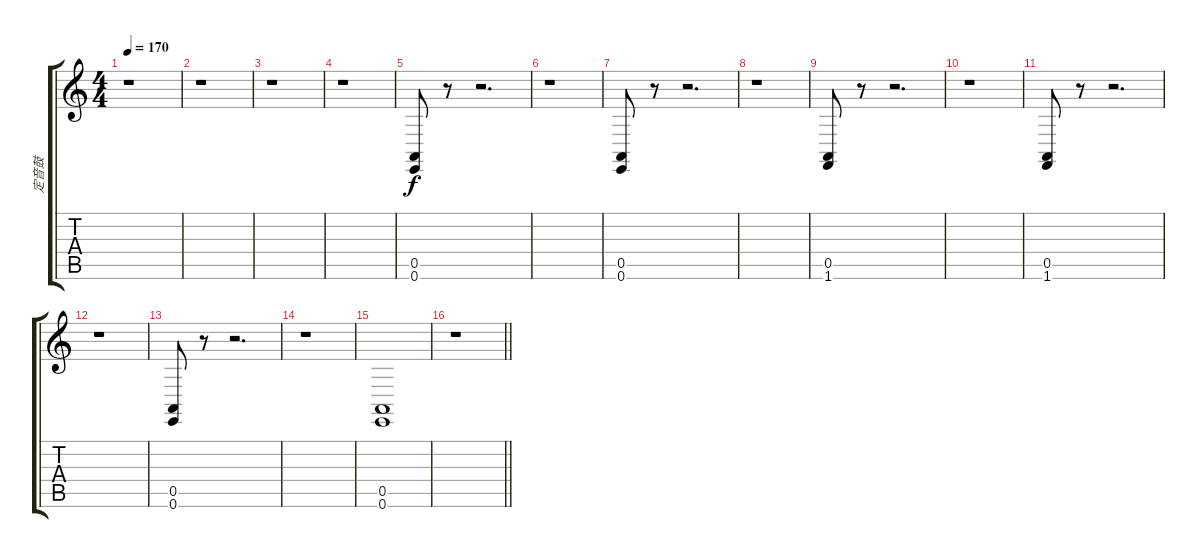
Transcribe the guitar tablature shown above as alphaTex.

\track ("定音鼓" "定音鼓") {instrument timpani}
\staff {score tabs}
\tuning (E4 B3 G3 D3 A2 E2) {hide}
\ts (4 4)
\tempo 170
\clef g2
\ks c
r.1{dy mp} |
r.1 |
r.1 |
r.1 |
(0.5 0.6).8{dy f} r.8 r.2{d} |
r.1 |
(0.5 0.6).8 r.8 r.2{d} |
r.1 |
(0.5 1.6).8 r.8 r.2{d} |
r.1 |
(0.5 1.6).8 r.8 r.2{d} |
r.1 |
(0.5 0.6).8 r.8 r.2{d} |
r.1 |
(0.5 0.6).1 |
\barLineRight lightlight
r.1
